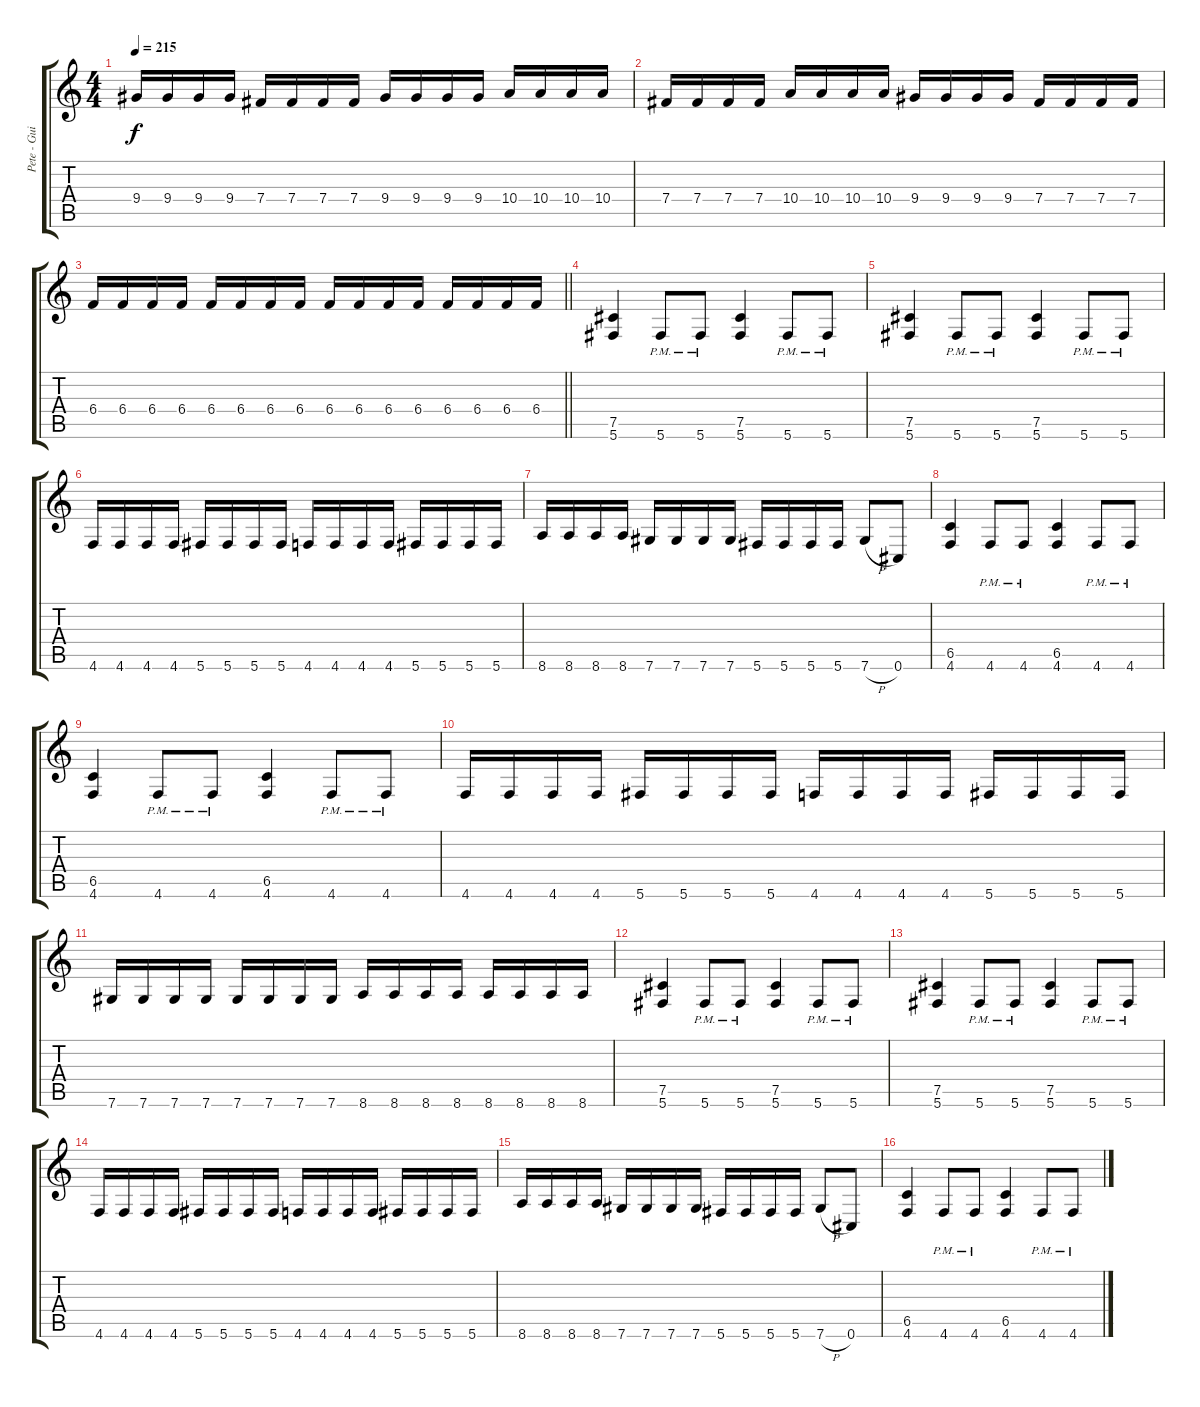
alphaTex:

\track ("Pete - Guitar 2" "Pete - Gui") {instrument distortionguitar}
\staff {score tabs}
\tuning (Db4 Ab3 E3 B2 Gb2 Db2) {hide}
\ts (4 4)
\tempo 215
\clef g2
\ks c
9.4.16{dy f} 9.4.16 9.4.16 9.4.16 7.4.16 7.4.16 7.4.16 7.4.16 9.4.16 9.4.16 9.4.16 9.4.16 10.4.16 10.4.16 10.4.16 10.4.16 |
7.4.16 7.4.16 7.4.16 7.4.16 10.4.16 10.4.16 10.4.16 10.4.16 9.4.16 9.4.16 9.4.16 9.4.16 7.4.16 7.4.16 7.4.16 7.4.16 |
\barLineRight lightlight
6.4.16 6.4.16 6.4.16 6.4.16 6.4.16 6.4.16 6.4.16 6.4.16 6.4.16 6.4.16 6.4.16 6.4.16 6.4.16 6.4.16 6.4.16 6.4.16 |
\section ("" "")
(7.5 5.6).4 5.6{pm}.8 5.6{pm}.8 (7.5 5.6).4 5.6{pm}.8 5.6{pm}.8 |
(7.5 5.6).4 5.6{pm}.8 5.6{pm}.8 (7.5 5.6).4 5.6{pm}.8 5.6{pm}.8 |
4.6.16 4.6.16 4.6.16 4.6.16 5.6.16 5.6.16 5.6.16 5.6.16 4.6.16 4.6.16 4.6.16 4.6.16 5.6.16 5.6.16 5.6.16 5.6.16 |
8.6.16 8.6.16 8.6.16 8.6.16 7.6.16 7.6.16 7.6.16 7.6.16 5.6.16 5.6.16 5.6.16 5.6.16 7.6{h}.8 0.6.8 |
(6.5 4.6).4 4.6{pm}.8 4.6{pm}.8 (6.5 4.6).4 4.6{pm}.8 4.6{pm}.8 |
(6.5 4.6).4 4.6{pm}.8 4.6{pm}.8 (6.5 4.6).4 4.6{pm}.8 4.6{pm}.8 |
4.6.16 4.6.16 4.6.16 4.6.16 5.6.16 5.6.16 5.6.16 5.6.16 4.6.16 4.6.16 4.6.16 4.6.16 5.6.16 5.6.16 5.6.16 5.6.16 |
7.6.16 7.6.16 7.6.16 7.6.16 7.6.16 7.6.16 7.6.16 7.6.16 8.6.16 8.6.16 8.6.16 8.6.16 8.6.16 8.6.16 8.6.16 8.6.16 |
(7.5 5.6).4 5.6{pm}.8 5.6{pm}.8 (7.5 5.6).4 5.6{pm}.8 5.6{pm}.8 |
(7.5 5.6).4 5.6{pm}.8 5.6{pm}.8 (7.5 5.6).4 5.6{pm}.8 5.6{pm}.8 |
4.6.16 4.6.16 4.6.16 4.6.16 5.6.16 5.6.16 5.6.16 5.6.16 4.6.16 4.6.16 4.6.16 4.6.16 5.6.16 5.6.16 5.6.16 5.6.16 |
8.6.16 8.6.16 8.6.16 8.6.16 7.6.16 7.6.16 7.6.16 7.6.16 5.6.16 5.6.16 5.6.16 5.6.16 7.6{h}.8 0.6.8 |
(6.5 4.6).4 4.6{pm}.8 4.6{pm}.8 (6.5 4.6).4 4.6{pm}.8 4.6{pm}.8
